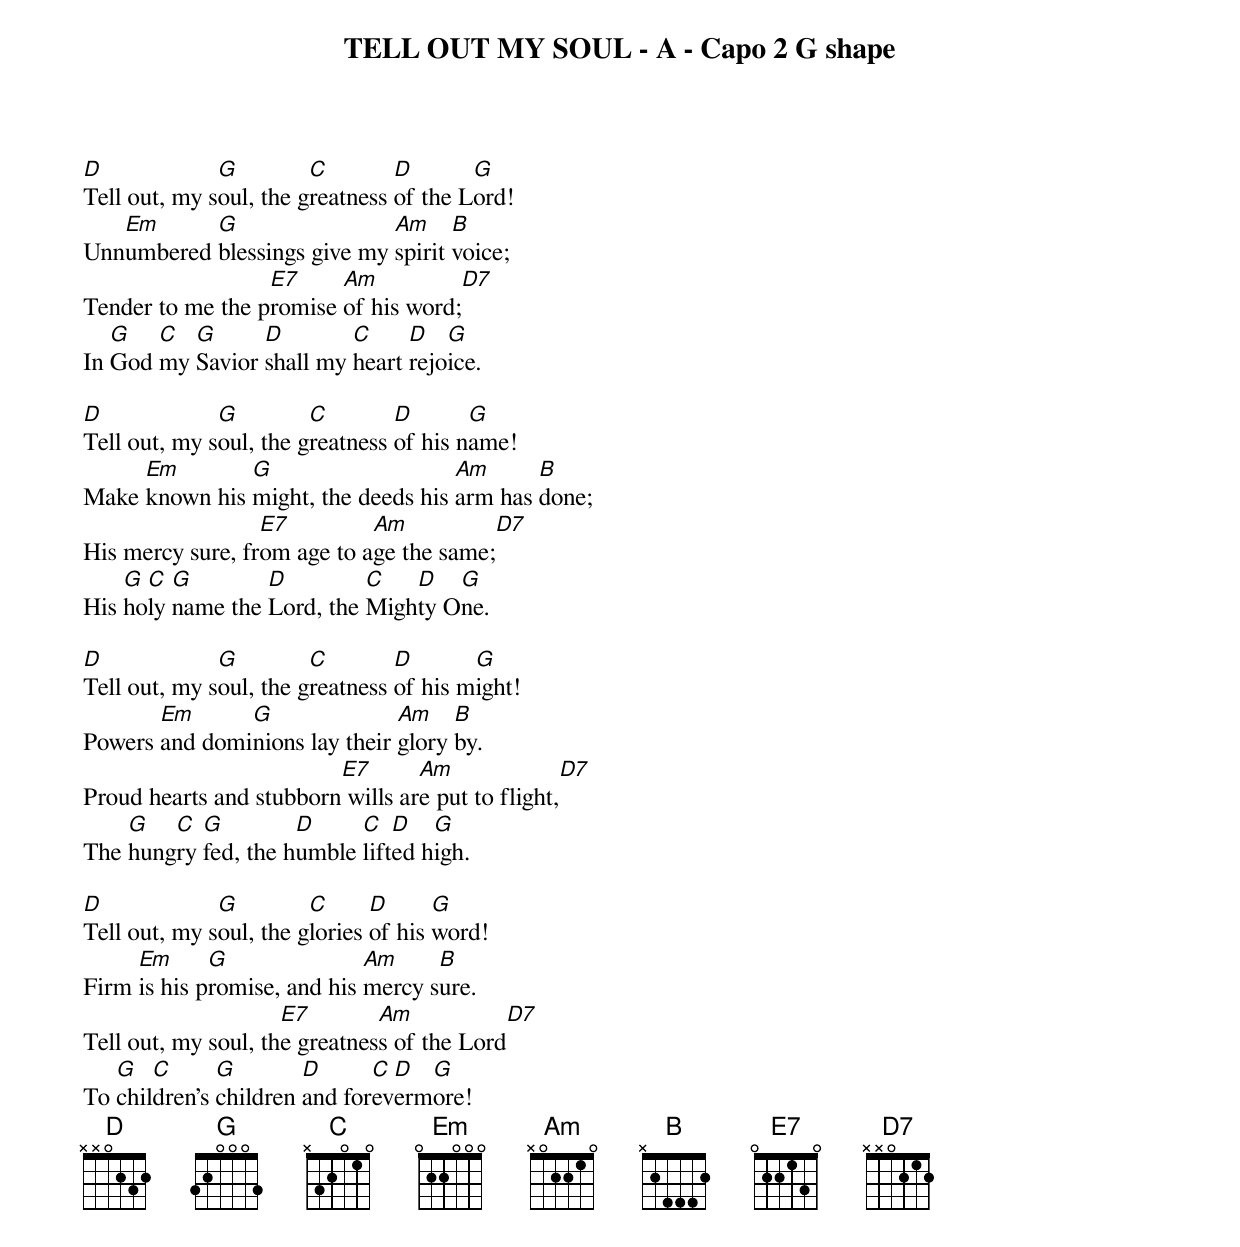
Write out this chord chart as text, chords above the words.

TELL OUT MY SOUL - A - Capo 2 G shape

D             G         C        D       G
Tell out, my soul, the greatness of the Lord!
   Em      G                 Am     B
Unnumbered blessings give my spirit voice;
		  E7     Am             D7
Tender to me the promise of his word;
   G   C  G      D        C     D   G
In God my Savior shall my heart rejoice.

D             G         C        D       G
Tell out, my soul, the greatness of his name!
     Em        G                    Am      B
Make known his might, the deeds his arm has done;
		  E7         Am             D7
His mercy sure, from age to age the same;
    G C  G        D         C   D   G
His holy name the Lord, the Mighty One.

D             G         C        D       G
Tell out, my soul, the greatness of his might!
       Em      G               Am    B
Powers and dominions lay their glory by.
		         E7       Am               D7
Proud hearts and stubborn wills are put to flight,
    G   C  G         D     C   D   G
The hungry fed, the humble lifted high.

D             G         C      D      G
Tell out, my soul, the glories of his word!
     Em      G               Am     B
Firm is his promise, and his mercy sure.
		     E7        Am               D7
Tell out, my soul, the greatness of the Lord
   G   C      G        D      C D  G
To children's children and forevermore!
